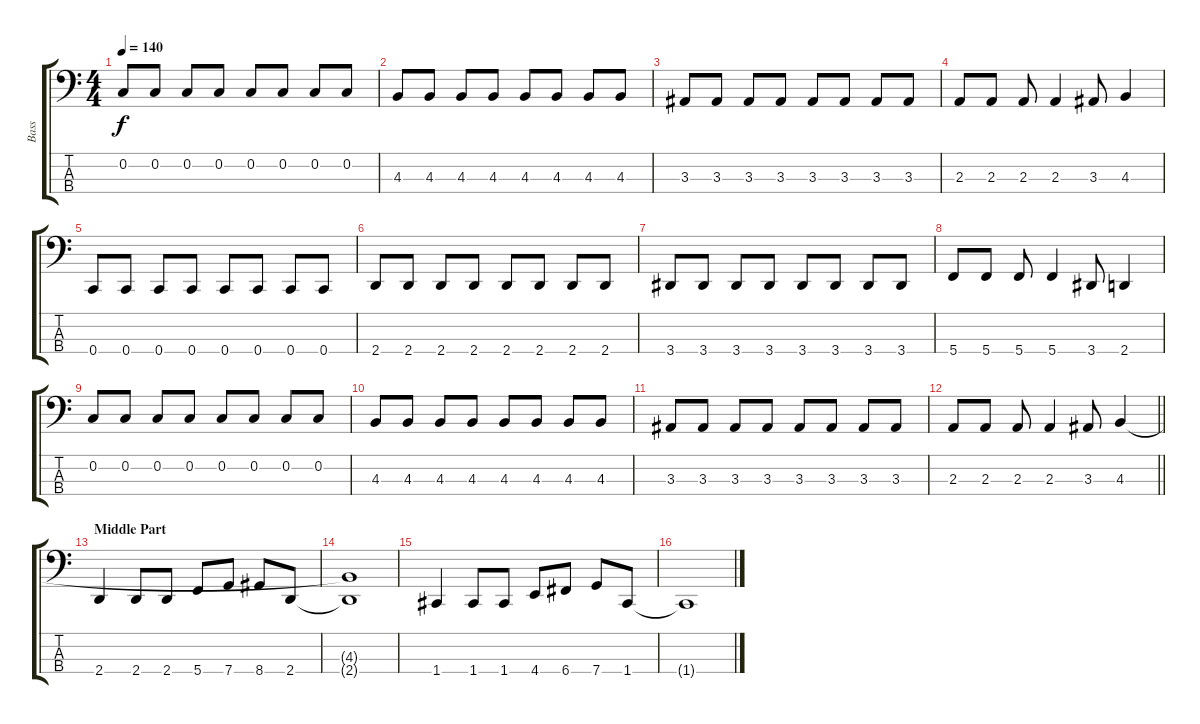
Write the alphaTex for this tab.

\track ("Bass" "Bass") {instrument electricbasspick}
\staff {score tabs}
\tuning (F2 C2 G1 C1) {hide}
\ts (4 4)
\tempo 140
\clef f4
\ks c
0.2.8{dy f} 0.2.8 0.2.8 0.2.8 0.2.8 0.2.8 0.2.8 0.2.8 |
4.3.8 4.3.8 4.3.8 4.3.8 4.3.8 4.3.8 4.3.8 4.3.8 |
3.3.8 3.3.8 3.3.8 3.3.8 3.3.8 3.3.8 3.3.8 3.3.8 |
2.3.8 2.3.8 2.3.8 2.3.4 3.3.8 4.3.4 |
0.4.8 0.4.8 0.4.8 0.4.8 0.4.8 0.4.8 0.4.8 0.4.8 |
2.4.8 2.4.8 2.4.8 2.4.8 2.4.8 2.4.8 2.4.8 2.4.8 |
3.4.8 3.4.8 3.4.8 3.4.8 3.4.8 3.4.8 3.4.8 3.4.8 |
5.4.8 5.4.8 5.4.8 5.4.4 3.4.8 2.4.4 |
0.2.8 0.2.8 0.2.8 0.2.8 0.2.8 0.2.8 0.2.8 0.2.8 |
4.3.8 4.3.8 4.3.8 4.3.8 4.3.8 4.3.8 4.3.8 4.3.8 |
3.3.8 3.3.8 3.3.8 3.3.8 3.3.8 3.3.8 3.3.8 3.3.8 |
\barLineRight lightlight
2.3.8 2.3.8 2.3.8 2.3.4 3.3.8 4.3.4 |
\section ("" "Middle Part")
2.4.4 2.4.8 2.4.8 5.4.8 7.4.8 8.4.8 2.4.8 |
(4.3{t} 2.4{t}).1 |
1.4.4 1.4.8 1.4.8 4.4.8 6.4.8 7.4.8 1.4.8 |
1.4{t}.1
